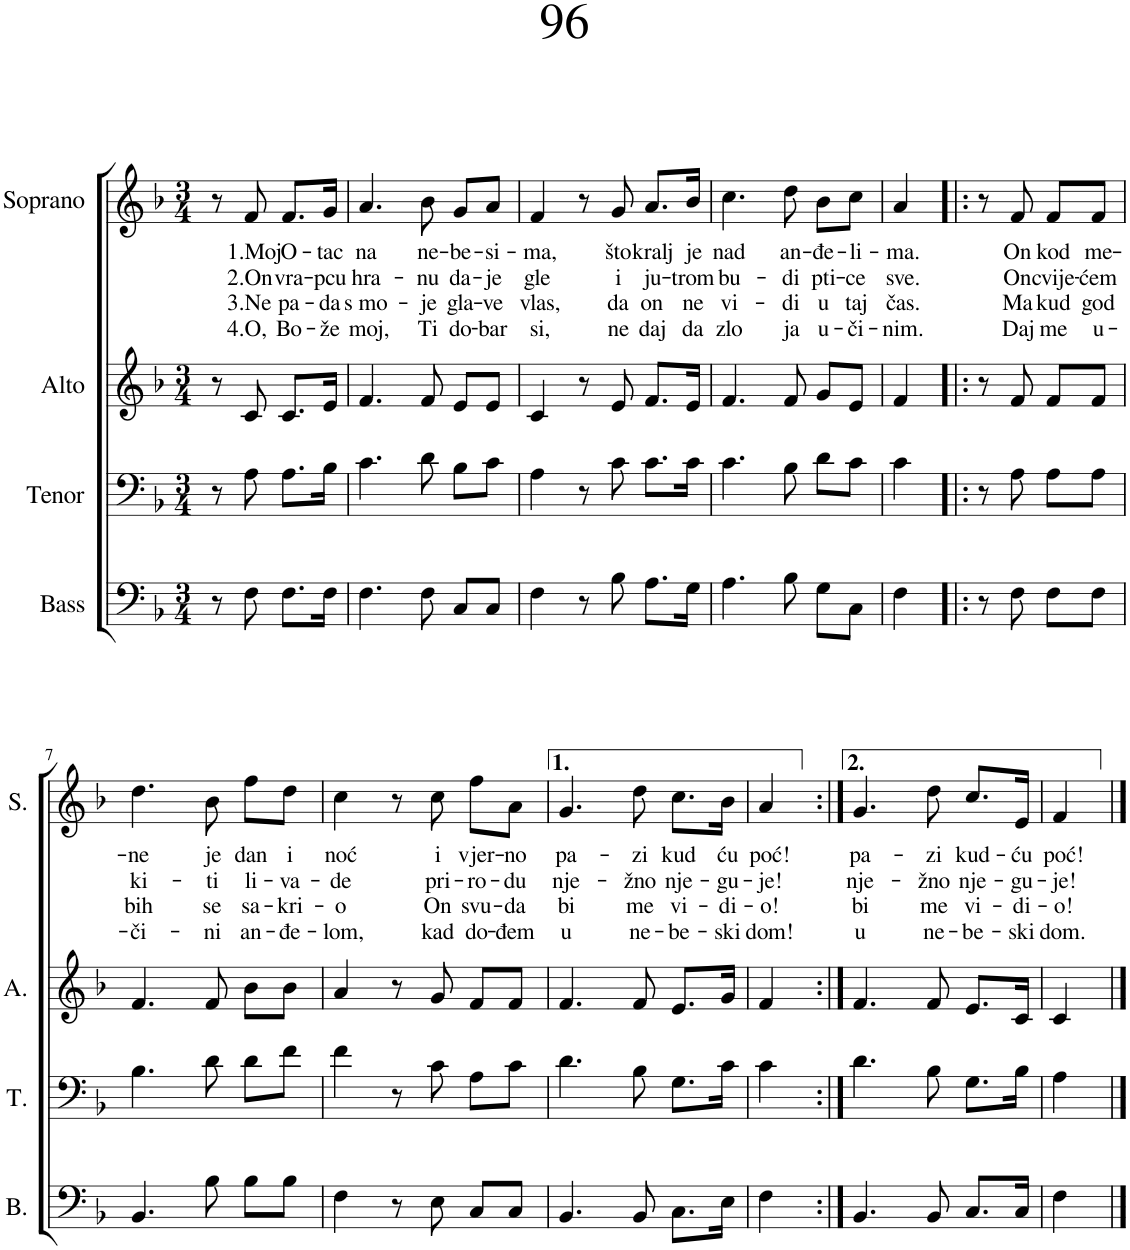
**kern	**kern	**kern	**kern	**text	**text	**text	**text
*part4	*part3	*part2	*part1	*part1	*part1	*part1	*part1
*staff4	*staff3	*staff2	*staff1	*staff1	*staff1	*staff1	*staff1
*I"Bass	*I"Tenor	*I"Alto	*I"Soprano	*	*	*	*
*I'B.	*I'T.	*I'A.	*I'S.	*	*	*	*
*clefF4	*clefF4	*clefG2	*clefG2	*	*	*	*
*k[b-]	*k[b-]	*k[b-]	*k[b-]	*	*	*	*
*M3/4	*M3/4	*M3/4	*M3/4	*	*	*	*
=1	=1	=1	=1	=1	=1	=1	=1
8r	8r	8r	8r	.	.	.	.
!	!	!	!	!LO:LY:b	!LO:LY:b	!LO:LY:b	!LO:LY:b
8F\	8A\	8c/	8f/	1.Moj	2.On	3.Ne	4.O,
!	!	!	!	!LO:LY:b	!LO:LY:b	!LO:LY:b	!LO:LY:b
8.F\L	8.A\L	8.c/L	8.f/L	O-	vra-	pa-	Bo-
!	!	!	!	!LO:LY:b	!LO:LY:b	!LO:LY:b	!LO:LY:b
16F\Jk	16B-\Jk	16e/Jk	16g/Jk	-tac	-pcu	-da	-že
=2	=2	=2	=2	=2	=2	=2	=2
!	!	!	!	!LO:LY:b	!LO:LY:b	!LO:LY:b	!LO:LY:b
4.F\	4.c\	4.f/	4.a/	na	hra-	s mo-	moj,
!	!	!	!	!LO:LY:b	!LO:LY:b	!LO:LY:b	!LO:LY:b
8F\	8d\	8f/	8b-\	ne-	-nu	-je	Ti
!	!	!	!	!LO:LY:b	!LO:LY:b	!LO:LY:b	!LO:LY:b
8C/L	8B-\L	8e/L	8g/L	-be-	da-	gla-	do-
!	!	!	!	!LO:LY:b	!LO:LY:b	!LO:LY:b	!LO:LY:b
8C/J	8c\J	8e/J	8a/J	-si-	-je	-ve	-bar
=3	=3	=3	=3	=3	=3	=3	=3
!	!	!	!	!LO:LY:b	!LO:LY:b	!LO:LY:b	!LO:LY:b
4F\	4A\	4c/	4f/	-ma,	gle	vlas,	si,
8r	8r	8r	8r	.	.	.	.
!	!	!	!	!LO:LY:b	!LO:LY:b	!LO:LY:b	!LO:LY:b
8B-\	8c\	8e/	8g/	što	i	da	ne
!	!	!	!	!LO:LY:b	!LO:LY:b	!LO:LY:b	!LO:LY:b
8.A\L	8.c\L	8.f/L	8.a/L	kralj	ju-	on	daj
!	!	!	!	!LO:LY:b	!LO:LY:b	!LO:LY:b	!LO:LY:b
16G\Jk	16c\Jk	16e/Jk	16b-/Jk	je	-trom	ne	da
=4	=4	=4	=4	=4	=4	=4	=4
!	!	!	!	!LO:LY:b	!LO:LY:b	!LO:LY:b	!LO:LY:b
4.A\	4.c\	4.f/	4.cc\	nad	bu-	vi-	zlo
!	!	!	!	!LO:LY:b	!LO:LY:b	!LO:LY:b	!LO:LY:b
8B-\	8B-\	8f/	8dd\	an-	-di	-di	ja
!	!	!	!	!LO:LY:b	!LO:LY:b	!LO:LY:b	!LO:LY:b
8G\L	8d\L	8g/L	8b-\L	-đe-	pti-	u	u-
!	!	!	!	!LO:LY:b	!LO:LY:b	!LO:LY:b	!LO:LY:b
8C\J	8c\J	8e/J	8cc\J	-li-	-ce	taj	-či-
=5	=5	=5	=5	=5	=5	=5	=5
!	!	!	!	!LO:LY:b	!LO:LY:b	!LO:LY:b	!LO:LY:b
4F\	4c\	4f/	4a/	-ma.	sve.	čas.	-nim.
=6!|:	=6!|:	=6!|:	=6!|:	=6!|:	=6!|:	=6!|:	=6!|:
8r	8r	8r	8r	.	.	.	.
!	!	!	!	!LO:LY:b	!LO:LY:b	!LO:LY:b	!LO:LY:b
8F\	8A\	8f/	8f/	On	On	Ma	Daj
!	!	!	!	!LO:LY:b	!LO:LY:b	!LO:LY:b	!LO:LY:b
8F\L	8A\L	8f/L	8f/L	kod	cvije-	kud	me
!	!	!	!	!LO:LY:b	!LO:LY:b	!LO:LY:b	!LO:LY:b
8F\J	8A\J	8f/J	8f/J	me-	-ćem	god	u-
!!LO:LB:g=z
=7	=7	=7	=7	=7	=7	=7	=7
!	!	!	!	!LO:LY:b	!LO:LY:b	!LO:LY:b	!LO:LY:b
4.BB-/	4.B-\	4.f/	4.dd\	-ne	ki-	bih	-či-
!	!	!	!	!LO:LY:b	!LO:LY:b	!LO:LY:b	!LO:LY:b
8B-\	8d\	8f/	8b-\	je	-ti	se	-ni
!	!	!	!	!LO:LY:b	!LO:LY:b	!LO:LY:b	!LO:LY:b
8B-\L	8d\L	8b-\L	8ff\L	dan	li-	sa-	an-
!	!	!	!	!LO:LY:b	!LO:LY:b	!LO:LY:b	!LO:LY:b
8B-\J	8f\J	8b-\J	8dd\J	i	-va-	-kri-	-đe-
=8	=8	=8	=8	=8	=8	=8	=8
!	!	!	!	!LO:LY:b	!LO:LY:b	!LO:LY:b	!LO:LY:b
4F\	4f\	4a/	4cc\	noć	-de	-o	-lom,
8r	8r	8r	8r	.	.	.	.
!	!	!	!	!LO:LY:b	!LO:LY:b	!LO:LY:b	!LO:LY:b
8E\	8c\	8g/	8cc\	i	pri-	On	kad
!	!	!	!	!LO:LY:b	!LO:LY:b	!LO:LY:b	!LO:LY:b
8C/L	8A\L	8f/L	8ff\L	vjer-	-ro-	svu-	do-
!	!	!	!	!LO:LY:b	!LO:LY:b	!LO:LY:b	!LO:LY:b
8C/J	8c\J	8f/J	8a\J	-no	-du	-da	-đem
=9	=9	=9	=9	=9	=9	=9	=9
!	!	!	!	!LO:LY:b	!LO:LY:b	!LO:LY:b	!LO:LY:b
4.BB-/	4.d\	4.f/	4.g/	pa-	nje-	bi	u
!	!	!	!	!LO:LY:b	!LO:LY:b	!LO:LY:b	!LO:LY:b
8BB-/	8B-\	8f/	8dd\	-zi	-žno	me	ne-
!	!	!	!	!LO:LY:b	!LO:LY:b	!LO:LY:b	!LO:LY:b
8.C\L	8.G\L	8.e/L	8.cc\L	kud	nje-	vi-	-be-
!	!	!	!	!LO:LY:b	!LO:LY:b	!LO:LY:b	!LO:LY:b
16E\Jk	16c\Jk	16g/Jk	16b-\Jk	ću	-gu-	-di-	-ski
=10	=10	=10	=10	=10	=10	=10	=10
!	!	!	!	!LO:LY:b	!LO:LY:b	!LO:LY:b	!LO:LY:b
4F\	4c\	4f/	4a/	poć!	-je!	-o!	dom!
=11:|!	=11:|!	=11:|!	=11:|!	=11:|!	=11:|!	=11:|!	=11:|!
!	!	!	!	!LO:LY:b	!LO:LY:b	!LO:LY:b	!LO:LY:b
4.BB-/	4.d\	4.f/	4.g/	pa-	nje-	bi	u
!	!	!	!	!LO:LY:b	!LO:LY:b	!LO:LY:b	!LO:LY:b
8BB-/	8B-\	8f/	8dd\	-zi	-žno	me	ne-
!	!	!	!	!LO:LY:b	!LO:LY:b	!LO:LY:b	!LO:LY:b
8.C/L	8.G\L	8.e/L	8.cc/L	kud-	nje-	vi-	-be-
!	!	!	!	!LO:LY:b	!LO:LY:b	!LO:LY:b	!LO:LY:b
16C/Jk	16B-\Jk	16c/Jk	16e/Jk	-ću	-gu-	-di-	-ski
=12	=12	=12	=12	=12	=12	=12	=12
!	!	!	!	!LO:LY:b	!LO:LY:b	!LO:LY:b	!LO:LY:b
4F\	4A\	4c/	4f/	poć!	-je!	-o!	dom.
==	==	==	==	==	==	==	==
*-	*-	*-	*-	*-	*-	*-	*-
